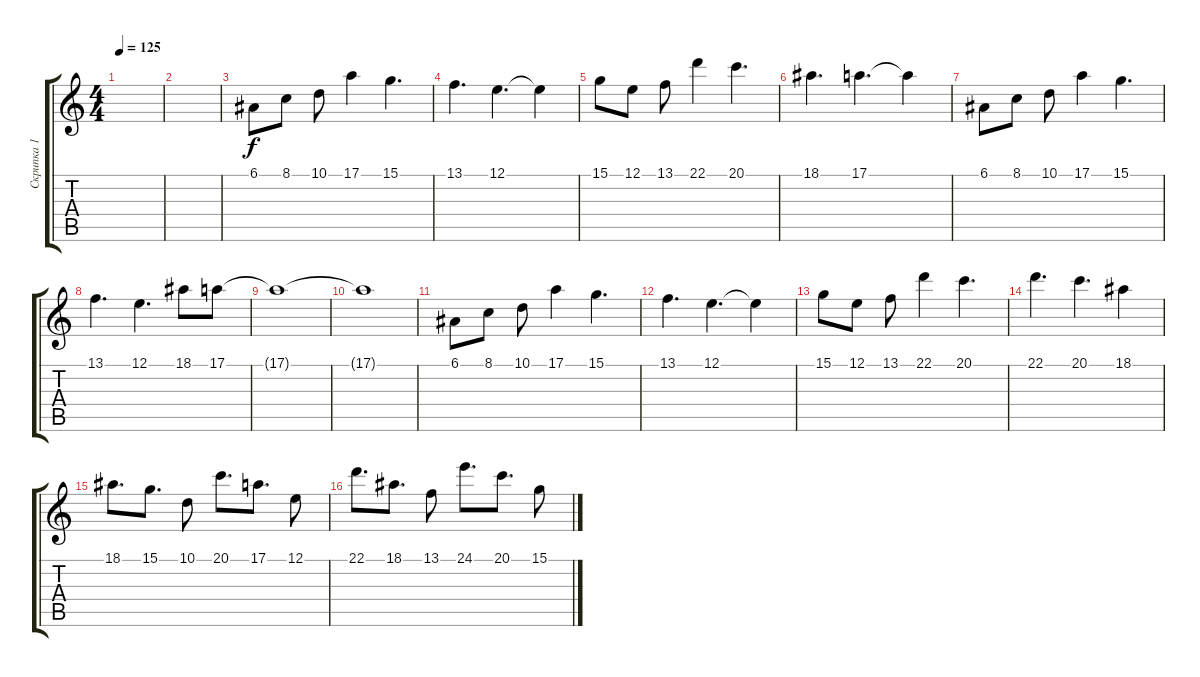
\track ("Скрипка 1" "Скрипка 1") {instrument stringensemble1}
\staff {score tabs}
\tuning (E4 B3 G3 D3 A2 E2) {hide}
\ts (4 4)
\tempo 125
\clef g2
\ks c
|
|
6.1.8 8.1.8 10.1.8 17.1.4 15.1.4{d} |
13.1.4{d} 12.1.4{d} 12.1{t}.4 |
15.1.8 12.1.8 13.1.8 22.1.4 20.1.4{d} |
18.1.4{d} 17.1.4{d} 17.1{t}.4 |
6.1.8 8.1.8 10.1.8 17.1.4 15.1.4{d} |
13.1.4{d} 12.1.4{d} 18.1.8 17.1.8 |
17.1{t}.1 |
17.1{t}.1 |
6.1.8 8.1.8 10.1.8 17.1.4 15.1.4{d} |
13.1.4{d} 12.1.4{d} 12.1{t}.4 |
15.1.8 12.1.8 13.1.8 22.1.4 20.1.4{d} |
22.1.4{d} 20.1.4{d} 18.1.4 |
18.1.8{d} 15.1.8{d} 10.1.8 20.1.8{d} 17.1.8{d} 12.1.8 |
22.1.8{d} 18.1.8{d} 13.1.8 24.1.8{d} 20.1.8{d} 15.1.8
